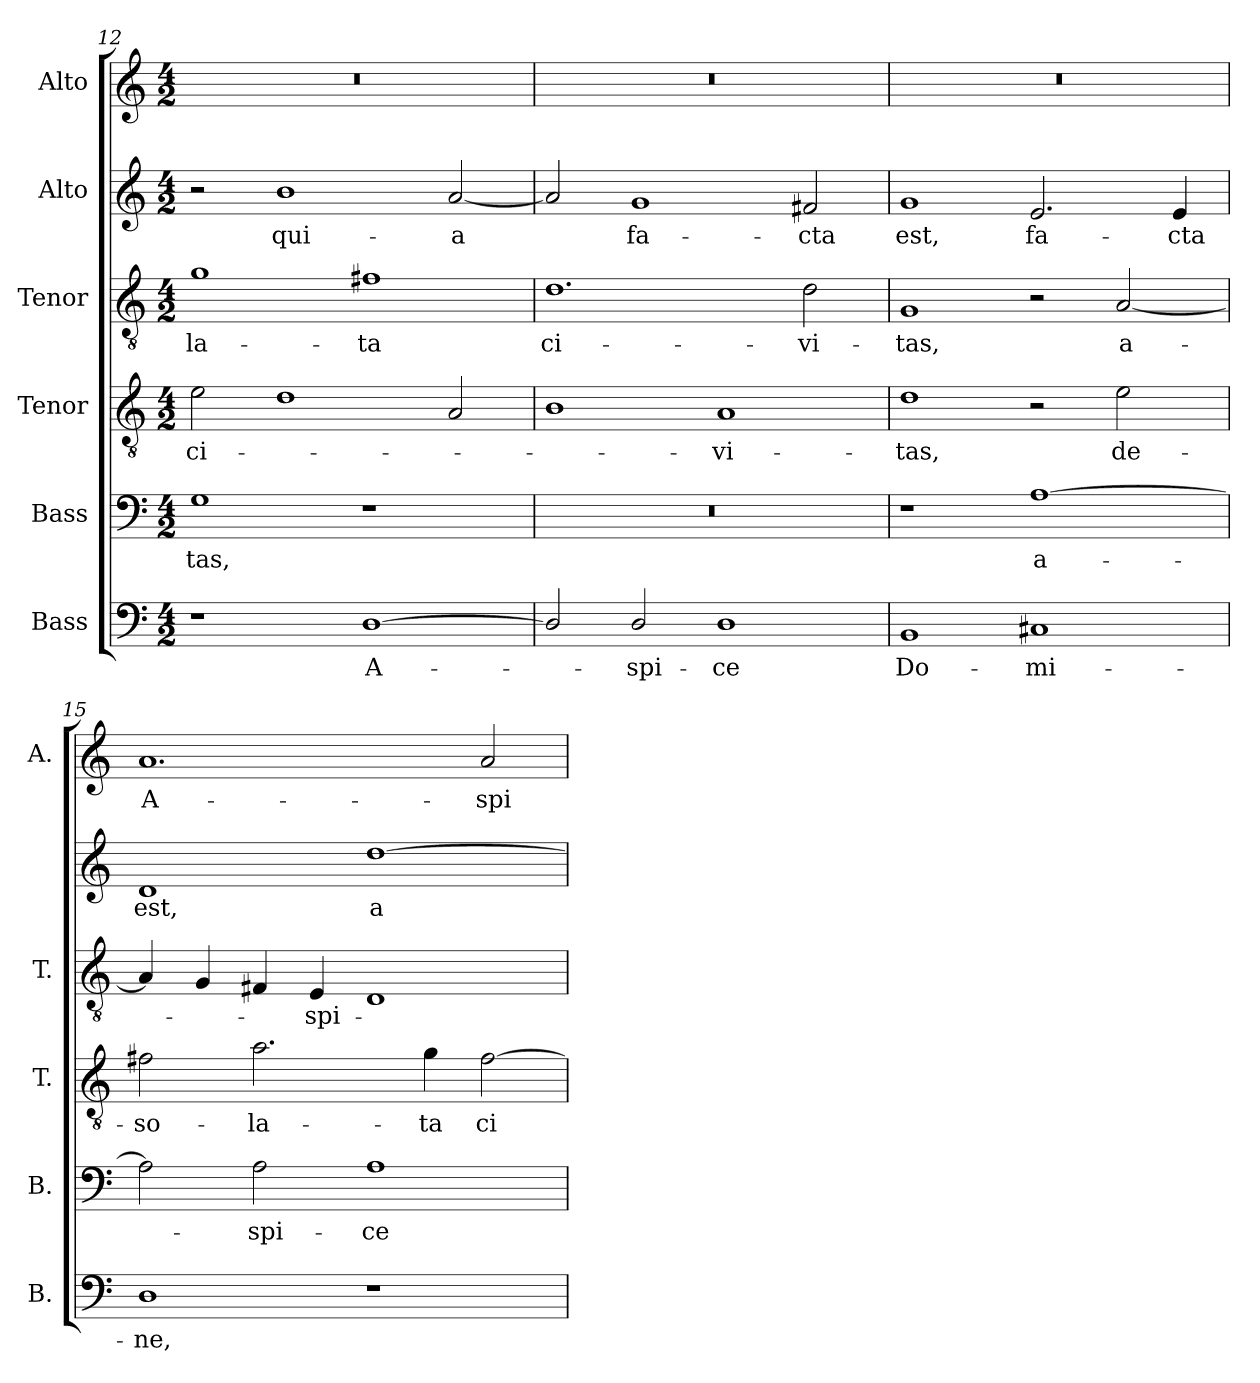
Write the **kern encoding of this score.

**kern	**text	**kern	**text	**kern	**text	**kern	**text	**kern	**text	**kern	**text
*part6	*part6	*part5	*part5	*part4	*part4	*part3	*part3	*part2	*part2	*part1	*part1
*staff6	*staff6	*staff5	*staff5	*staff4	*staff4	*staff3	*staff3	*staff2	*staff2	*staff1	*staff1
*I"Bass	*	*I"Bass	*	*I"Tenor	*	*I"Tenor	*	*I"Alto	*	*I"Alto	*
*I'B.	*	*I'B.	*	*I'T.	*	*I'T.	*	*	*	*I'A.	*
*clefF4	*	*clefF4	*	*clefGv2	*	*clefGv2	*	*clefG2	*	*clefG2	*
*	*	*	*	*ITrd7c12	*	*ITrd7c12	*	*	*	*	*
*k[]	*	*k[]	*	*k[]	*	*k[]	*	*k[]	*	*k[]	*
*C:	*	*C:	*	*C:	*	*C:	*	*C:	*	*C:	*
*M4/2	*	*M4/2	*	*M4/2	*	*M4/2	*	*M4/2	*	*M4/2	*
=12	=12	=12	=12	=12	=12	=12	=12	=12	=12	=12	=12
!	!	!	!LO:LY:b:color=#000000	!	!	!	!	!	!	!	!
!	!	!	!	!	!LO:LY:b:color=#000000	!	!	!	!	!	!
!	!	!	!	!	!	!	!LO:LY:b:color=#000000	!	!	!LO:N:vis=1	!
1r	.	1Gi	-tas,	2Ei\	ci-	1Gi	-la-	2r	.	0r	.
!	!	!	!	!	!	!	!	!	!LO:LY:b:color=#000000	!	!
.	.	.	.	1Di	.	.	.	1bi	qui-	.	.
!	!LO:LY:b:color=#000000	!	!	!	!	!	!	!	!	!	!
!	!	!	!	!	!	!	!LO:LY:b:color=#000000	!	!	!	!
[1Di	A-	1r	.	.	.	1F#Xi	-ta	.	.	.	.
!	!	!	!	!	!	!	!	!	!LO:LY:b:color=#000000	!	!
.	.	.	.	2AAi/	.	.	.	[2ai/	-a	.	.
=13	=13	=13	=13	=13	=13	=13	=13	=13	=13	=13	=13
!	!	!LO:N:vis=1	!	!	!	!	!	!	!	!	!
!	!	!	!	!	!	!	!LO:LY:b:color=#000000	!	!	!LO:N:vis=1	!
2Di/]	.	0r	.	1BBi	.	1.Di	ci-	2ai/]	.	0r	.
!	!LO:LY:b:color=#000000	!	!	!	!	!	!	!	!	!	!
!	!	!	!	!	!	!	!	!	!LO:LY:b:color=#000000	!	!
2Di/	-spi-	.	.	.	.	.	.	1gi	fa-	.	.
!	!LO:LY:b:color=#000000	!	!	!	!	!	!	!	!	!	!
!	!	!	!	!	!LO:LY:b:color=#000000	!	!	!	!	!	!
1Di	-ce	.	.	1AAi	-vi-	.	.	.	.	.	.
!	!	!	!	!	!	!	!LO:LY:b:color=#000000	!	!	!	!
!	!	!	!	!	!	!	!	!	!LO:LY:b:color=#000000	!	!
.	.	.	.	.	.	2Di\	-vi-	2f#Xi/	-cta	.	.
=14	=14	=14	=14	=14	=14	=14	=14	=14	=14	=14	=14
!	!LO:LY:b:color=#000000	!	!	!	!	!	!	!	!	!	!
!	!	!	!	!	!LO:LY:b:color=#000000	!	!	!	!	!	!
!	!	!	!	!	!	!	!LO:LY:b:color=#000000	!	!	!	!
!	!	!	!	!	!	!	!	!	!LO:LY:b:color=#000000	!LO:N:vis=1	!
1BBi	Do-	1r	.	1Di	-tas,	1GGi	-tas,	1gi	est,	0r	.
!	!LO:LY:b:color=#000000	!	!	!	!	!	!	!	!	!	!
!	!	!	!LO:LY:b:color=#000000	!	!	!	!	!	!	!	!
!	!	!	!	!	!	!	!	!	!LO:LY:b:color=#000000	!	!
1C#Xi	-mi-	[1Ai	a-	2r	.	2r	.	2.ei/	fa-	.	.
!	!	!	!	!	!LO:LY:b:color=#000000	!	!	!	!	!	!
!	!	!	!	!	!	!	!LO:LY:b:color=#000000	!	!	!	!
.	.	.	.	2Ei\	de-	[2AAi/	a-	.	.	.	.
!	!	!	!	!	!	!	!	!	!LO:LY:b:color=#000000	!	!
.	.	.	.	.	.	.	.	4ei/	-cta	.	.
=15	=15	=15	=15	=15	=15	=15	=15	=15	=15	=15	=15
!	!LO:LY:b:color=#000000	!	!	!	!	!	!	!	!	!	!
!	!	!	!	!	!LO:LY:b:color=#000000	!	!	!	!	!	!
!	!	!	!	!	!	!	!	!	!LO:LY:b:color=#000000	!	!
!	!	!	!	!	!	!	!	!	!	!	!LO:LY:b:color=#000000
1Di	-ne,	2Ai\]	.	2F#Xi\	-so-	4AAi/]	.	1di	est,	1.ai	A-
.	.	.	.	.	.	4GGi/	.	.	.	.	.
!	!	!	!LO:LY:b:color=#000000	!	!	!	!	!	!	!	!
!	!	!	!	!	!LO:LY:b:color=#000000	!	!	!	!	!	!
.	.	2Ai\	-spi-	2.Ai\	-la-	4FF#Xi/	.	.	.	.	.
!	!	!	!	!	!	!	!LO:LY:b:color=#000000	!	!	!	!
.	.	.	.	.	.	4EEi/	-spi-	.	.	.	.
!	!	!	!LO:LY:b:color=#000000	!	!	!	!	!	!	!	!
!	!	!	!	!	!	!	!	!	!LO:LY:b:color=#000000	!	!
1r	.	1Ai	-ce	.	.	1DDi	.	[1ddi	a-	.	.
!	!	!	!	!	!LO:LY:b:color=#000000	!	!	!	!	!	!
.	.	.	.	4Gi\	-ta	.	.	.	.	.	.
!	!	!	!	!	!LO:LY:b:color=#000000	!	!	!	!	!	!
!	!	!	!	!	!	!	!	!	!	!	!LO:LY:b:color=#000000
.	.	.	.	[2F#i\	ci-	.	.	.	.	2ai/	-spi-
=	=	=	=	=	=	=	=	=	=	=	=
*-	*-	*-	*-	*-	*-	*-	*-	*-	*-	*-	*-
